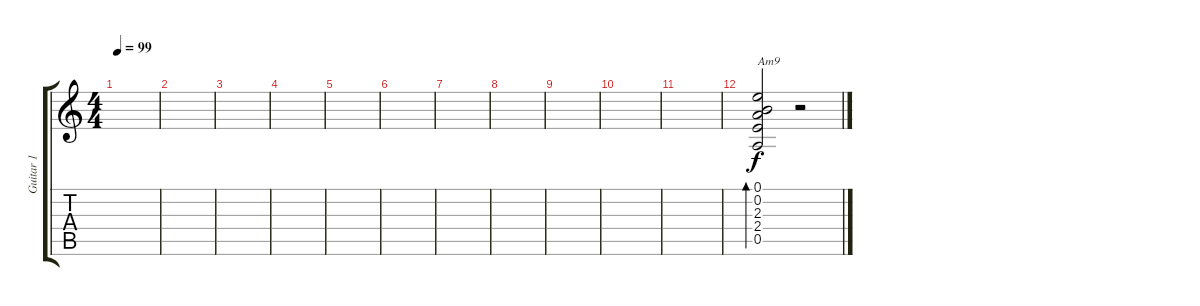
\track ("Guitar 1" "Guitar 1") {instrument acousticguitarsteel}
\staff {score tabs}
\tuning (E4 B3 G3 D3 A2 E2) {hide}
\ts (4 4)
\tempo 99
\clef g2
\ks c
|
|
|
|
|
|
|
|
|
|
|
(0.1 0.2 2.3 2.4 0.5).2{bd 480 txt "Am9"} r.2
